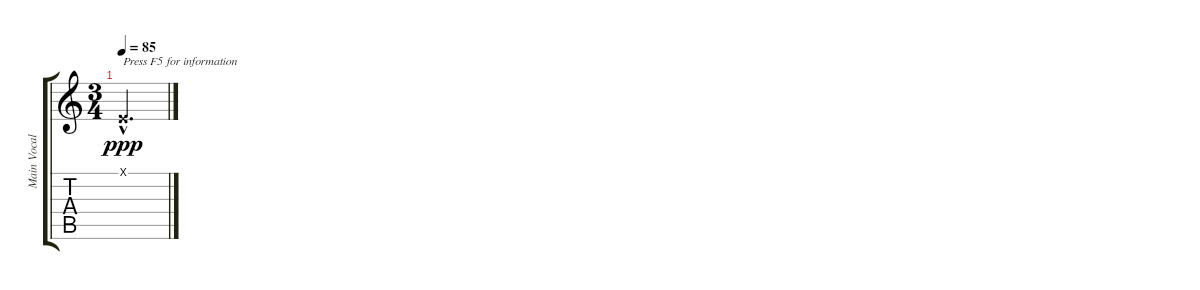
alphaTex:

\track ("Main Vocal" "Main Vocal") {instrument lead6voice}
\staff {score tabs}
\tuning (E4 B3 G3 D3 A2 E2) {hide}
\ts (3 4)
\tempo 85
\clef g2
\ks c
0.1{hac x}.2{d txt "Press F5 for information" dy ppp instrument lead6voice}
